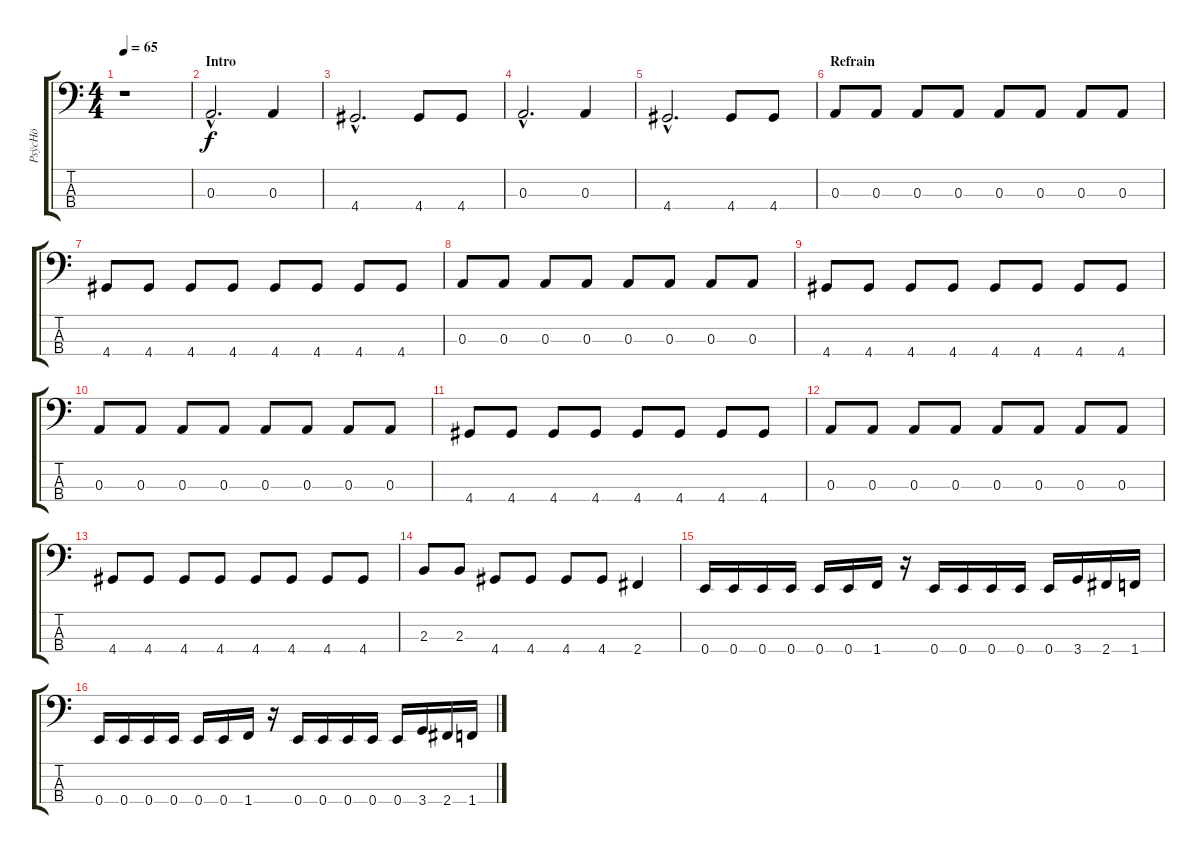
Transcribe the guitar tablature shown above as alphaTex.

\track ("PsÿcHö" "PsÿcHö") {instrument electricbasspick}
\staff {score tabs}
\tuning (G2 D2 A1 E1) {hide}
\ts (4 4)
\tempo 65
\clef f4
\ks c
r.1{dy f instrument electricbasspick} |
\section ("" "Intro")
0.3{hac}.2{d} 0.3.4 |
4.4{hac}.2{d} 4.4.8 4.4.8 |
0.3{hac}.2{d} 0.3.4 |
4.4{hac}.2{d} 4.4.8 4.4.8 |
\section ("" "Refrain")
0.3.8 0.3.8 0.3.8 0.3.8 0.3.8 0.3.8 0.3.8 0.3.8 |
4.4.8 4.4.8 4.4.8 4.4.8 4.4.8 4.4.8 4.4.8 4.4.8 |
0.3.8 0.3.8 0.3.8 0.3.8 0.3.8 0.3.8 0.3.8 0.3.8 |
4.4.8 4.4.8 4.4.8 4.4.8 4.4.8 4.4.8 4.4.8 4.4.8 |
0.3.8 0.3.8 0.3.8 0.3.8 0.3.8 0.3.8 0.3.8 0.3.8 |
4.4.8 4.4.8 4.4.8 4.4.8 4.4.8 4.4.8 4.4.8 4.4.8 |
0.3.8 0.3.8 0.3.8 0.3.8 0.3.8 0.3.8 0.3.8 0.3.8 |
4.4.8 4.4.8 4.4.8 4.4.8 4.4.8 4.4.8 4.4.8 4.4.8 |
2.3.8 2.3.8 4.4.8 4.4.8 4.4.8 4.4.8 2.4.4 |
0.4.16 0.4.16 0.4.16 0.4.16 0.4.16 0.4.16 1.4.16 r.16 0.4.16 0.4.16 0.4.16 0.4.16 0.4.16 3.4.16 2.4.16 1.4.16 |
0.4.16 0.4.16 0.4.16 0.4.16 0.4.16 0.4.16 1.4.16 r.16 0.4.16 0.4.16 0.4.16 0.4.16 0.4.16 3.4.16 2.4.16 1.4.16
